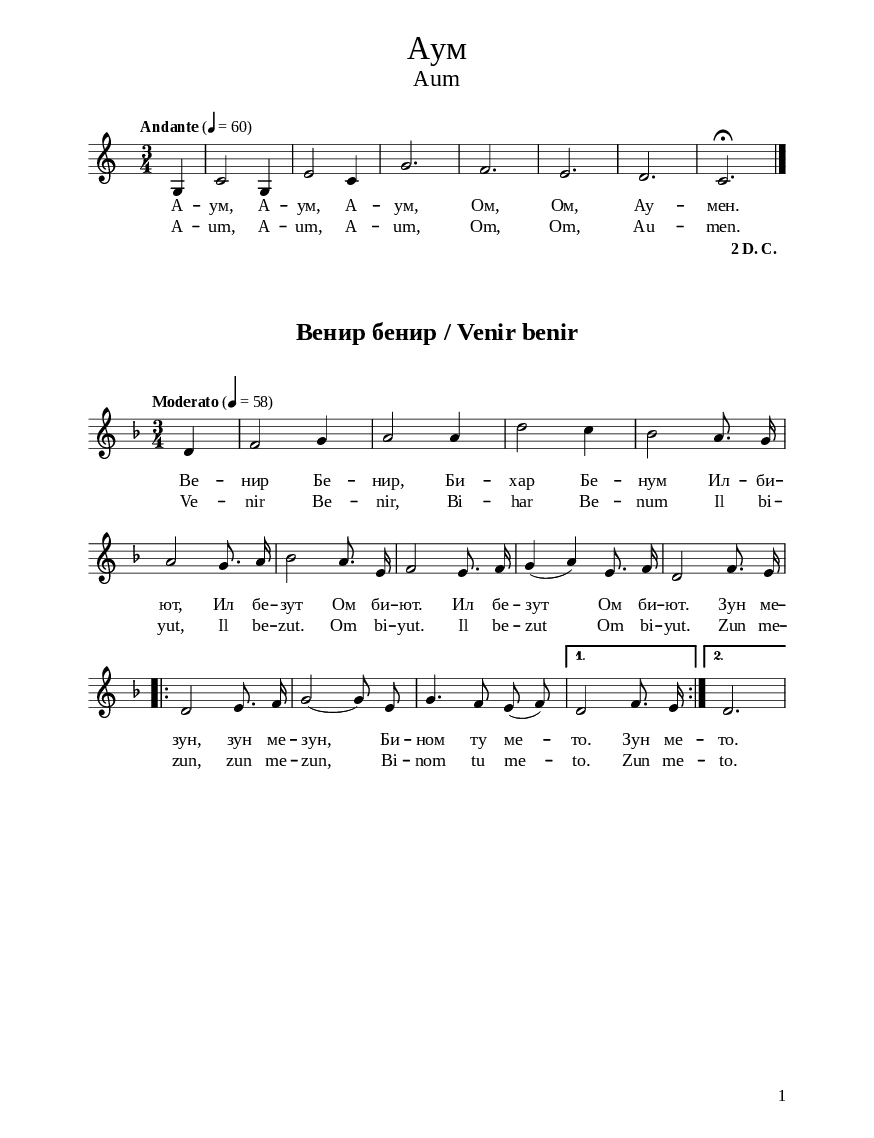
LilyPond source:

\version "2.20.0"

\paper {
  #(set-paper-size "a5")
}

\bookpart {
\paper {
  print-all-headers = ##t
  print-page-number = ##t
  print-first-page-number = ##t

  % put page numbers on the bottom
  oddHeaderMarkup = \markup ""
  evenHeaderMarkup = \markup ""
  oddFooterMarkup = \markup
    \fill-line {
      ""
      \on-the-fly #print-page-number-check-first \fromproperty #'page:page-number-string
    }
  evenFooterMarkup = \markup
    \fill-line {
      \on-the-fly #print-page-number-check-first \fromproperty #'page:page-number-string
      ""
    }

  left-margin = 1.5\cm
  right-margin = 1.5\cm
  top-margin = 1.6\cm
  bottom-margin = 1.2\cm
  ragged-bottom = ##t % do not spread the staves to fill the whole vertical space

  % change lyrics and titles font (affects notes also)
  fonts =
    #(make-pango-font-tree
     "Times New Roman"
     "DejaVu Sans"
     "DejaVu Sans Mono"
     (/ (* staff-height pt) 3.6))

  % change distance between staves
  system-system-spacing =
    #'((basic-distance . 12)
       (minimum-distance . 6)
       (padding . 1)
       (stretchability . 12))
}

\header {
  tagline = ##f
}

\score{
  \layout { 
    indent = 0.0\cm % remove first line indentation
    ragged-last = ##f % do not spread last line to fill the whole space
    \context {
      \Score
      \omit BarNumber %remove bar numbers
    } % context

    \context { % change staff size
      \Staff
      fontSize = #+0 % affects notes size only
      \override StaffSymbol #'staff-space = #(magstep -3)
      \override StaffSymbol #'thickness = #0.5
      \override BarLine #'hair-thickness = #1
      %\override StaffSymbol #'ledger-line-thickness = #'(0 . 0)
    }

    \context { % adjust space between staff and lyrics and between the two lyric lines
      \Lyrics
      \override VerticalAxisGroup.nonstaff-relatedstaff-spacing = #'(
        (basic-distance . 4.5)
        (minimum-distance . 5)
      )
      \override VerticalAxisGroup.nonstaff-nonstaff-spacing = #'((minimum-distance . 2))
    }
  } % layout

  \new Voice \absolute {
    
     \clef treble
      \key c \major
      \time 3/4
      %\tempo "Moderato" 8 = 160
      \tempo \markup {
        % make tempo note smaller
        \concat {
          "Andante" \normal-text { " (" }
          \teeny \general-align #Y #DOWN \note #"4" #0.8
          \normal-text { " = 60)" }
        }
      }
      \autoBeamOff
 \partial 4
  
  g4 |  c'2 g4 | e'2 c'4 | g'2. |  f'2. | e'2. | d'2. | c'2. \fermata | \bar "|."
  }
  
  \addlyrics { А -- ум, А
  -- ум, А -- ум, Ом, Ом, Ау -- мен. }
  
  \addlyrics { A -- um, A --
  um, A -- um, Om, Om, Au -- men.}
  
  \header {
    title = \markup \column \normal-text \fontsize #2.5 {
              \center-align
              \line { Аум }
              \vspace #-0.6
              \center-align
              \line \fontsize #-3 { Aum }
              \vspace #-0.8
              \center-align
              \line \fontsize #-3 { " " }
            }
  }
  
  \midi{}

} % score

\markup \halign #-26.7 \raise #2.8 \override #'(baseline-skip . 2) {
      \column  {
        \line \right-align {
          \bold  { "2 D. C." }
        }
        \line { " " }
        \line { " " }
        \line { " " }
      }
    }

\score{
  \layout { 
    indent = 0.0\cm % remove first line indentation
    %ragged-last = ##t % do not spread last line to fill the whole space
    \context {
      \Score
      \omit BarNumber %remove bar numbers
    } % context

    \context { % change staff size
      \Staff
      fontSize = #+0 % affects notes size only
      \override StaffSymbol #'staff-space = #(magstep -3)
      \override StaffSymbol #'thickness = #0.5
      \override BarLine #'hair-thickness = #1
      %\override StaffSymbol #'ledger-line-thickness = #'(0 . 0)
    }

    \context { % adjust space between staff and lyrics and between the two lyric lines
      \Lyrics
      \override VerticalAxisGroup.nonstaff-relatedstaff-spacing = #'(
        (basic-distance . 4.5)
        (minimum-distance . 5)
      )
      \override VerticalAxisGroup.nonstaff-nonstaff-spacing = #'((minimum-distance . 2))
    }
  } % layout

  \new Voice \absolute {
  \clef treble
  \key d \minor
  \time 3/4 \tempo "Moderato" 4 = 58
  \partial 4
 
 \autoBeamOff
 
 d'4 | f'2 g'4 | a'2 a'4 | d''2 c''4 | bes'2 a'8. g'16 \break | % 6

a'2 g'8. a'16 | bes'2 a'8. e'16 | f'2 e'8. f'16 | g'4 ( a' ) e'8. f'16 |  d'2 f'8. e'16 \break | 

 \repeat volta 2 { d'2 e'8. f'16 | g'2 ~ g'8 e' | g'4. f'8 e' ( f' ) |} \alternative { { d'2 f'8. e'16  | } { d'2. \break |} }

}
  
  \addlyrics {Ве -- нир Бе
  -- нир, Би -- хар Бе -- нум Ил -- би -- ют, Ил
  бе -- зут Ом би -- ют. Ил бе -- зут Ом би --
  ют. Зун ме -- зун, зун ме -- зун, Би -- ном ту
  ме -- то. Зун ме -- то. }
  
  \addlyrics { Ve -- nir Be --
  nir, Bi -- har Be -- num Il bi -- yut, Il be -- zut. Om bi --
  yut. Il be -- zut Om bi -- yut. Zun me -- zun, zun me --
  zun, Bi -- nom tu me -- to. Zun me -- to.}
  
  \header {
    title = "Венир бенир / Venir benir"
  }
  
  \midi{}

} % score


% include foreign translation(s) of the song
%\include "lyrics_de/lyrics_de_file_name.ly"

} % bookpart
